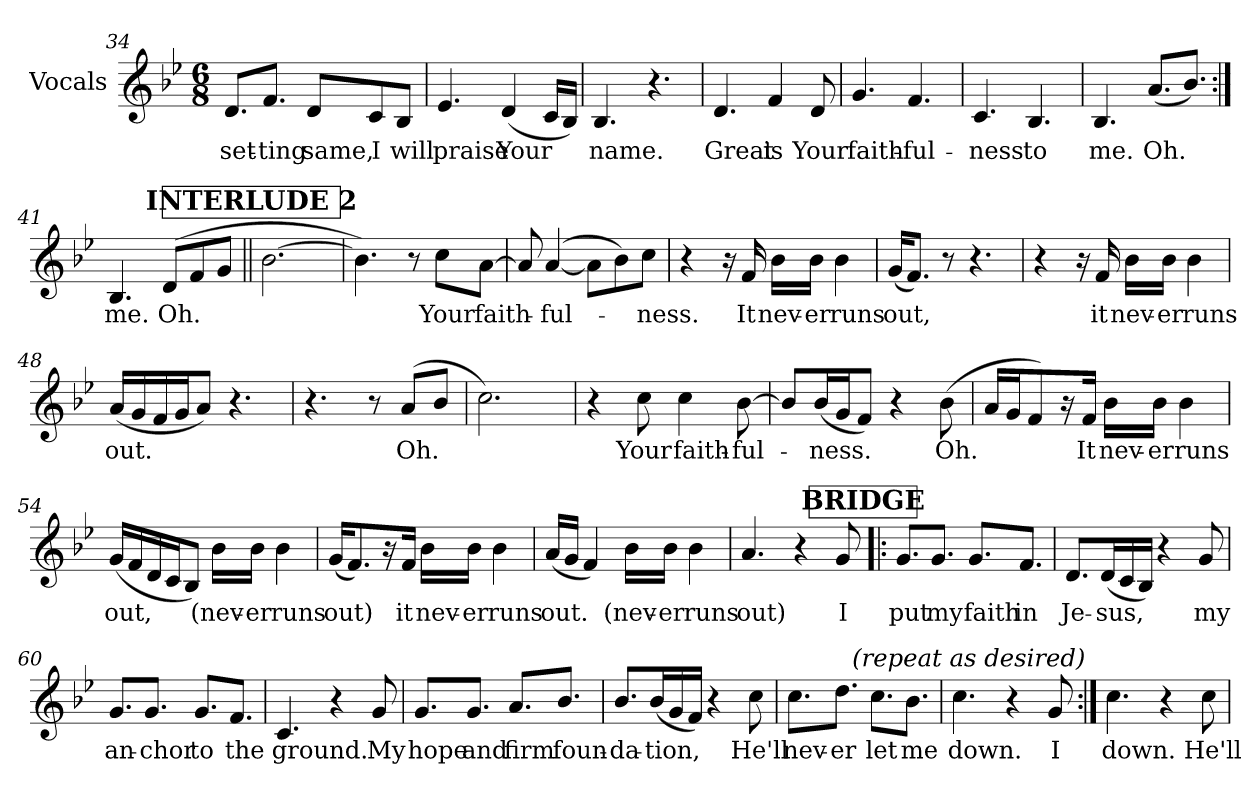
**kern	**text
*part1	*part1
*staff1	*staff1
*I"Vocals	*
!!LO:LB:g=z
*clefG2	*
*k[b-e-]	*
*B-:	*
*M6/8	*
=34	=34
!	!LO:LY:b
8.d/L	set-
!	!LO:LY:b
8.f/J	-ting
!	!LO:LY:b
8d/L	same,
!	!LO:LY:b
8c/	I
!	!LO:LY:b
8B-/J	will
=35	=35
!	!LO:LY:b
4.e-/	praise
!	!LO:LY:b
(<4d/	Your
16c/LL	.
16B-/JJ)	.
=36	=36
!	!LO:LY:b
4.B-/	name.
4.r	.
=37	=37
!	!LO:LY:b
4.d/	Great
!	!LO:LY:b
4f/	is
!	!LO:LY:b
8d/	Your
=38	=38
!	!LO:LY:b
4.g/	faith-
!	!LO:LY:b
4.f/	-ful-
=39	=39
!	!LO:LY:b
4.c/	-ness
!	!LO:LY:b
4.B-/	to
!!LO:LB:g=z
=40	=40
!	!LO:LY:b
4.B-/	me.
!	!LO:LY:b
(<8.a/L	Oh.
8.b-/J)	.
=41:|!	=41:|!
!	!LO:LY:b
4.B-/	me.
!	!LO:LY:b
(>8d/L	Oh.
8f/	.
8g/J	.
!!LO:REH:place=s1:a:B:t=INTERLUDE 2
=42||	=42||
[2.b-\	.
=43	=43
4.b-\])	.
8r	.
!	!LO:LY:b
8cc\L	Your
!	!LO:LY:b
[8a\J	faith-
=44	=44
8a/]	.
!	!LO:LY:b
(>[4a/	-ful-
8a\L]	.
8b-\)	.
!	!LO:LY:b
8cc\J	-ness.
!!LO:LB:g=z
=45	=45
4r	.
16r	.
!	!LO:LY:b
16f/	It
!	!LO:LY:b
16b-\LL	nev-
!	!LO:LY:b
16b-\JJ	-er
!	!LO:LY:b
4b-\	runs
=46	=46
!	!LO:LY:b
(<16g/KL	out,
8.f/J)	.
8r	.
4.r	.
=47	=47
4r	.
16r	.
!	!LO:LY:b
16f/	it
!	!LO:LY:b
16b-\LL	nev-
!	!LO:LY:b
16b-\JJ	-er
!	!LO:LY:b
4b-\	runs
=48	=48
!	!LO:LY:b
(<16a/LL	out.
16g/	.
16f/	.
16g/J	.
8a/J)	.
4.r	.
!!LO:LB:g=z
=49	=49
4.r	.
8r	.
!	!LO:LY:b
(>8a/L	Oh.
8b-/J	.
=50	=50
2.cc\)	.
=51	=51
4r	.
!	!LO:LY:b
8cc\	Your
!	!LO:LY:b
4cc\	faith-
!	!LO:LY:b
[8b-\	-ful-
=52	=52
8b-/L]	.
!	!LO:LY:b
(<16b-/L	-ness.
16g/J	.
8f/J)	.
4r	.
!	!LO:LY:b
(>8b-\	Oh.
=53	=53
16a/LL	.
16g/J	.
8f/)	.
16r	.
!	!LO:LY:b
16f/Jk	It
!	!LO:LY:b
16b-\LL	nev-
!	!LO:LY:b
16b-\JJ	-er
!	!LO:LY:b
4b-\	runs
!!LO:LB:g=z
=54	=54
!	!LO:LY:b
(<16g/LL	out,
16f/	.
16d/	.
16c/J	.
8B-/J)	.
!	!LO:LY:b
16b-\LL	(nev-
!	!LO:LY:b
16b-\JJ	-er
!	!LO:LY:b
4b-\	runs
=55	=55
!	!LO:LY:b
(<16g/KL	out)
8.f/)	.
16r	.
!	!LO:LY:b
16f/Jk	it
!	!LO:LY:b
16b-\LL	nev-
!	!LO:LY:b
16b-\JJ	-er
!	!LO:LY:b
4b-\	runs
=56	=56
!	!LO:LY:b
(<16a/LL	out.
16g/JJ	.
4f/)	.
!	!LO:LY:b
16b-\LL	(nev-
!	!LO:LY:b
16b-\JJ	-er
!	!LO:LY:b
4b-\	runs
!!LO:PB:g=z
=57	=57
!	!LO:LY:b
4.a/	out)
4r	.
!	!LO:LY:b
8g/	I
!!LO:REH:place=s1:a:B:t=BRIDGE
=58!|:	=58!|:
!	!LO:LY:b
8.g/L	put
!	!LO:LY:b
8.g/J	my
!	!LO:LY:b
8.g/L	faith
!	!LO:LY:b
8.f/J	in
=59	=59
!	!LO:LY:b
8.d/L	Je-
!	!LO:LY:b
(<16d/L	-sus,
16c/	.
16B-/JJ)	.
4r	.
!	!LO:LY:b
8g/	my
=60	=60
!	!LO:LY:b
8.g/L	an-
!	!LO:LY:b
8.g/J	-chor
!	!LO:LY:b
8.g/L	to
!	!LO:LY:b
8.f/J	the
=61	=61
!	!LO:LY:b
4.c/	ground.
4r	.
!	!LO:LY:b
8g/	My
!!LO:LB:g=z
=62	=62
!	!LO:LY:b
8.g/L	hope
!	!LO:LY:b
8.g/J	and
!	!LO:LY:b
8.a/L	firm
!	!LO:LY:b
8.b-/J	foun-
=63	=63
!	!LO:LY:b
8.b-/L	-da-
!	!LO:LY:b
(<16b-/L	-tion,
16g/	.
16f/JJ)	.
4r	.
!	!LO:LY:b
8cc\	He'll
=64	=64
!	!LO:LY:b
8.cc\L	nev-
!	!LO:LY:b
8.dd\J	-er
!	!LO:LY:b
8.cc\L	let
!	!LO:LY:b
8.b-\J	me
=65	=65
!	!LO:LY:b
4.cc\	down.
4r	.
!	!LO:LY:b
8g/	I
!LO:TX:a:i:rj:t=(repeat as desired)	!
=66:|!	=66:|!
!	!LO:LY:b
4.cc\	down.
4r	.
!	!LO:LY:b
8cc\	He'll
=	=
*-	*-
